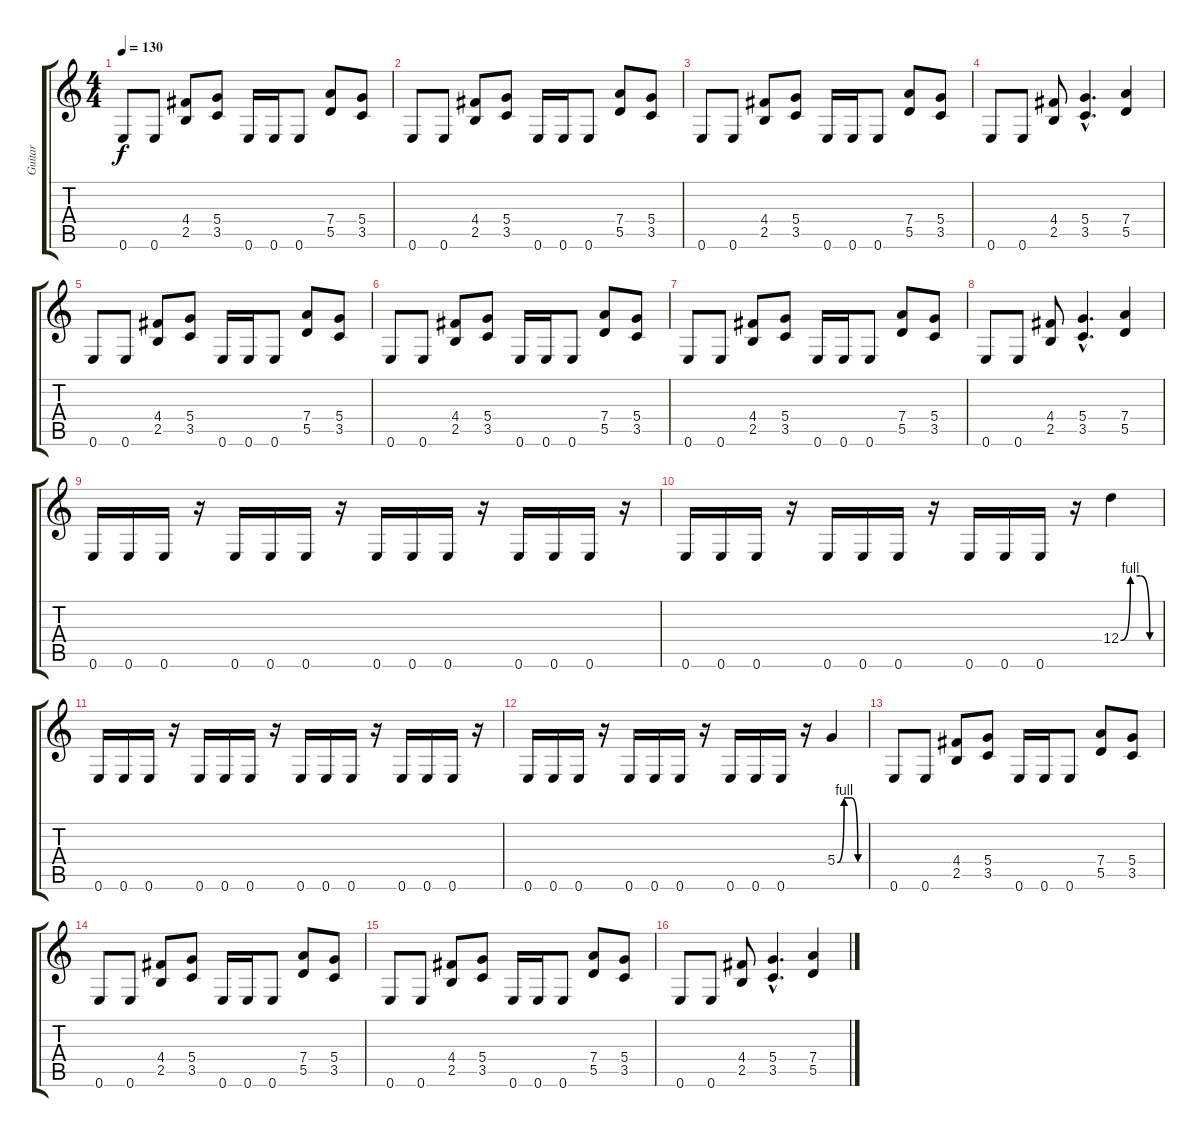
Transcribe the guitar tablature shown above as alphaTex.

\track ("Guitar" "Guitar") {instrument distortionguitar}
\staff {score tabs}
\tuning (E4 B3 G3 D3 A2 E2) {hide}
\ts (4 4)
\tempo 130
\clef g2
\ks c
0.6.8{dy f instrument distortionguitar} 0.6.8 (4.4 2.5).8 (5.4 3.5).8 0.6.16 0.6.16 0.6.8 (7.4 5.5).8 (5.4 3.5).8 |
0.6.8 0.6.8 (4.4 2.5).8 (5.4 3.5).8 0.6.16 0.6.16 0.6.8 (7.4 5.5).8 (5.4 3.5).8 |
0.6.8 0.6.8 (4.4 2.5).8 (5.4 3.5).8 0.6.16 0.6.16 0.6.8 (7.4 5.5).8 (5.4 3.5).8 |
0.6.8 0.6.8 (4.4 2.5).8 (5.4{hac} 3.5{hac}).4{d} (7.4 5.5).4 |
0.6.8 0.6.8 (4.4 2.5).8 (5.4 3.5).8 0.6.16 0.6.16 0.6.8 (7.4 5.5).8 (5.4 3.5).8 |
0.6.8 0.6.8 (4.4 2.5).8 (5.4 3.5).8 0.6.16 0.6.16 0.6.8 (7.4 5.5).8 (5.4 3.5).8 |
0.6.8 0.6.8 (4.4 2.5).8 (5.4 3.5).8 0.6.16 0.6.16 0.6.8 (7.4 5.5).8 (5.4 3.5).8 |
0.6.8 0.6.8 (4.4 2.5).8 (5.4{hac} 3.5{hac}).4{d} (7.4 5.5).4 |
0.6.16 0.6.16 0.6.16 r.16 0.6.16 0.6.16 0.6.16 r.16 0.6.16 0.6.16 0.6.16 r.16 0.6.16 0.6.16 0.6.16 r.16 |
0.6.16 0.6.16 0.6.16 r.16 0.6.16 0.6.16 0.6.16 r.16 0.6.16 0.6.16 0.6.16 r.16 12.4{be (custom 0 0 15 4 30 4 45 0 60 0)}.4 |
0.6.16 0.6.16 0.6.16 r.16 0.6.16 0.6.16 0.6.16 r.16 0.6.16 0.6.16 0.6.16 r.16 0.6.16 0.6.16 0.6.16 r.16 |
0.6.16 0.6.16 0.6.16 r.16 0.6.16 0.6.16 0.6.16 r.16 0.6.16 0.6.16 0.6.16 r.16 5.4{be (custom 0 0 15 4 30 4 45 0 60 0)}.4 |
0.6.8 0.6.8 (4.4 2.5).8 (5.4 3.5).8 0.6.16 0.6.16 0.6.8 (7.4 5.5).8 (5.4 3.5).8 |
0.6.8 0.6.8 (4.4 2.5).8 (5.4 3.5).8 0.6.16 0.6.16 0.6.8 (7.4 5.5).8 (5.4 3.5).8 |
0.6.8 0.6.8 (4.4 2.5).8 (5.4 3.5).8 0.6.16 0.6.16 0.6.8 (7.4 5.5).8 (5.4 3.5).8 |
0.6.8 0.6.8 (4.4 2.5).8 (5.4{hac} 3.5{hac}).4{d} (7.4 5.5).4
